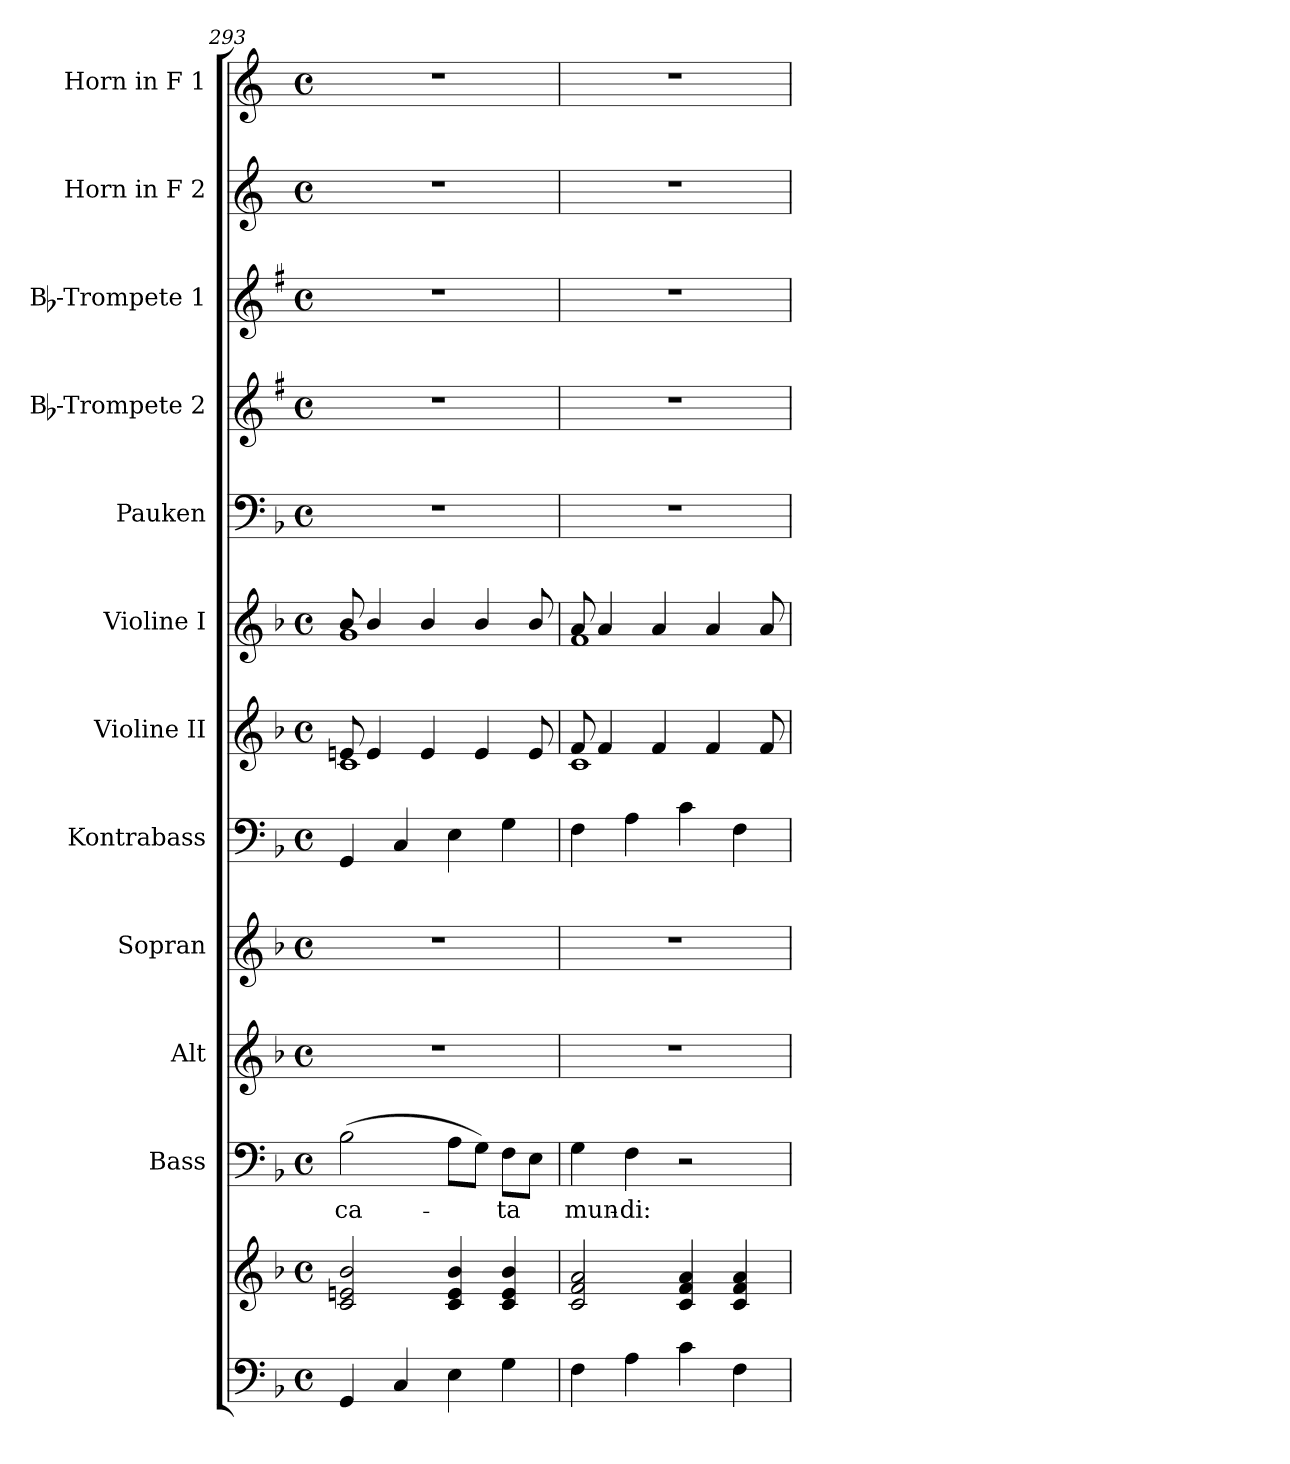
**kern	**kern	**kern	**text	**kern	**kern	**kern	**kern	**kern	**kern	**kern	**kern	**kern	**kern
*part12	*part12	*part11	*part11	*part10	*part9	*part8	*part7	*part6	*part5	*part4	*part3	*part2	*part1
*staff13	*staff12	*staff11	*staff11	*staff10	*staff9	*staff8	*staff7	*staff6	*staff5	*staff4	*staff3	*staff2	*staff1
*	*	*I"Bass	*	*I"Alt	*I"Sopran	*I"Kontrabass	*I"Violine II	*I"Violine I	*I"Pauken	*I"Bb-Trompete 2	*I"Bb-Trompete 1	*I"Horn in F 2	*I"Horn in F 1
*	*	*I'B.	*	*I'A.	*I'S.	*I'Kb.	*I'Vl. II	*I'Vl. I	*I'Pk.	*I'Bb Trp. 2	*I'Bb Trp. 1	*	*
*clefF4	*clefG2	*clefF4	*	*clefG2	*clefG2	*clefF4	*clefG2	*clefG2	*clefF4	*clefG2	*clefG2	*clefG2	*clefG2
*	*	*	*	*	*	*ITrd7c12	*	*	*	*ITrd1c2	*ITrd1c2	*ITrd4c7	*ITrd4c7
*k[b-]	*k[b-]	*k[b-]	*	*k[b-]	*k[b-]	*k[b-]	*k[b-]	*k[b-]	*k[b-]	*k[b-]	*k[b-]	*k[b-]	*k[b-]
*F:	*F:	*F:	*	*F:	*F:	*F:	*F:	*F:	*F:	*F:	*F:	*F:	*F:
*M4/4	*M4/4	*M4/4	*	*M4/4	*M4/4	*M4/4	*M4/4	*M4/4	*M4/4	*M4/4	*M4/4	*M4/4	*M4/4
*met(c)	*met(c)	*met(c)	*	*met(c)	*met(c)	*met(c)	*met(c)	*met(c)	*met(c)	*met(c)	*met(c)	*met(c)	*met(c)
=293	=293	=293	=293	=293	=293	=293	=293	=293	=293	=293	=293	=293	=293
!	!	!	!LO:LY:b	!	!	!	!	!	!	!	!	!	!
*	*	*	*	*	*	*	*^	*^	*	*	*	*	*
4GG/	2c/ 2en/ 2b-/	(>2B-\	-ca-	1r	1r	4GGG/	8en/	1c	8b-/	1g	1r	1r	1r	1r	1r
.	.	.	.	.	.	.	4e/	.	4b-/	.	.	.	.	.	.
4C/	.	.	.	.	.	4CC/	.	.	.	.	.	.	.	.	.
.	.	.	.	.	.	.	4e/	.	4b-/	.	.	.	.	.	.
4E\	4c/ 4e/ 4b-/	8A\L	.	.	.	4EE\	.	.	.	.	.	.	.	.	.
.	.	8G\J)	.	.	.	.	4e/	.	4b-/	.	.	.	.	.	.
!	!	!	!LO:LY:b	!	!	!	!	!	!	!	!	!	!	!	!
4G\	4c/ 4e/ 4b-/	8F\L	-ta	.	.	4GG\	.	.	.	.	.	.	.	.	.
.	.	8E\J	.	.	.	.	8e/	.	8b-/	.	.	.	.	.	.
=294	=294	=294	=294	=294	=294	=294	=294	=294	=294	=294	=294	=294	=294	=294	=294
!	!	!	!LO:LY:b	!	!	!	!	!	!	!	!	!	!	!	!
4F\	2c/ 2f/ 2a/	4G\	mun-	1r	1r	4FF\	8f/	1c	8a/	1f	1r	1r	1r	1r	1r
.	.	.	.	.	.	.	4f/	.	4a/	.	.	.	.	.	.
!	!	!	!LO:LY:b	!	!	!	!	!	!	!	!	!	!	!	!
4A\	.	4F\	-di:	.	.	4AA\	.	.	.	.	.	.	.	.	.
.	.	.	.	.	.	.	4f/	.	4a/	.	.	.	.	.	.
4c\	4c/ 4f/ 4a/	2r	.	.	.	4C\	.	.	.	.	.	.	.	.	.
.	.	.	.	.	.	.	4f/	.	4a/	.	.	.	.	.	.
4F\	4c/ 4f/ 4a/	.	.	.	.	4FF\	.	.	.	.	.	.	.	.	.
.	.	.	.	.	.	.	8f/	.	8a/	.	.	.	.	.	.
*	*	*	*	*	*	*	*v	*v	*	*	*	*	*	*	*
*	*	*	*	*	*	*	*	*v	*v	*	*	*	*	*
=	=	=	=	=	=	=	=	=	=	=	=	=	=
*-	*-	*-	*-	*-	*-	*-	*-	*-	*-	*-	*-	*-	*-
